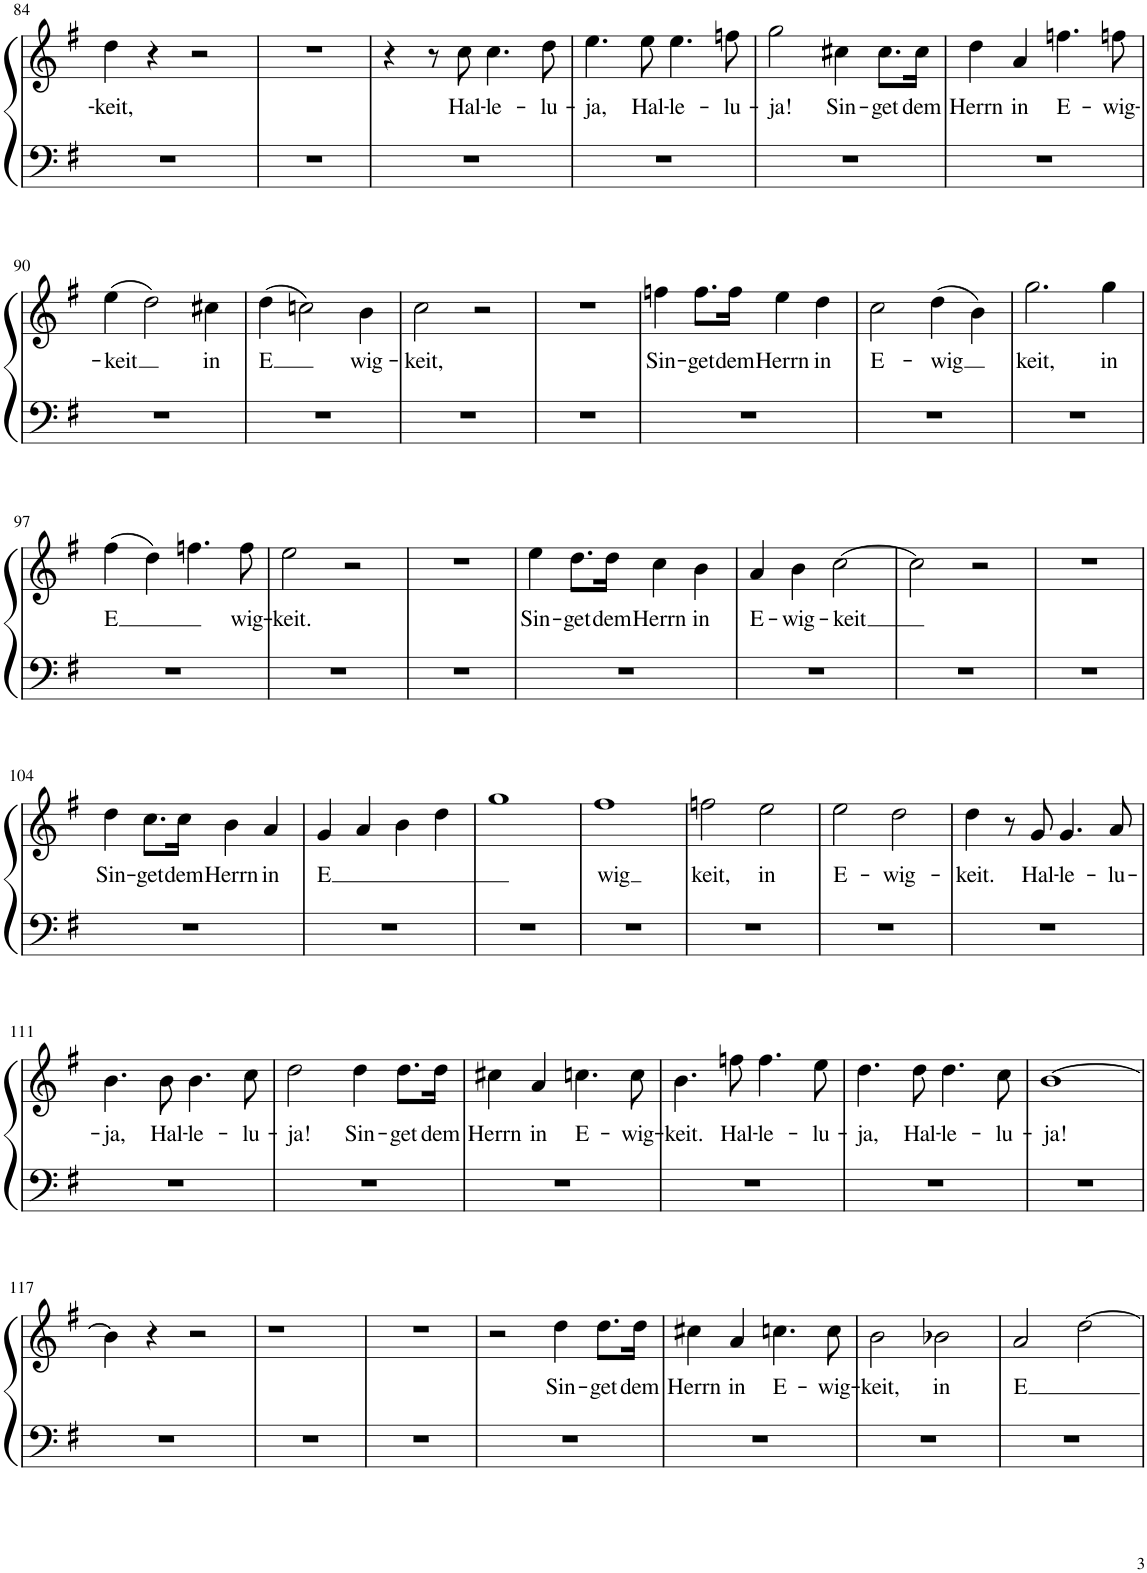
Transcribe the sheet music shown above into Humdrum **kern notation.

**kern	**kern	**text
*part1	*part1	*part1
*staff2	*staff1	*staff1
*I"Piano	*	*
*I'Pno.	*	*
!!LO:PB:g=z
*clefF4	*clefG2	*
*k[f#]	*k[f#]	*
*M2/2	*M2/2	*
*met(c|)	*met(c|)	*
=84	=84	=84
!	!	!LO:LY:b
1r	4dd\	-keit,
.	4r	.
.	2r	.
=85	=85	=85
1r	1r	.
=86	=86	=86
1r	4r	.
.	8r	.
!	!	!LO:LY:b
.	8cc\	Hal-
!	!	!LO:LY:b
.	4.cc\	-le-
!	!	!LO:LY:b
.	8dd\	-lu-
=87	=87	=87
!	!	!LO:LY:b
1r	4.ee\	-ja,
!	!	!LO:LY:b
.	8ee\	Hal-
!	!	!LO:LY:b
.	4.ee\	-le-
!	!	!LO:LY:b
.	8ffn\	-lu-
=88	=88	=88
!	!	!LO:LY:b
1r	2gg\	-ja!
!	!	!LO:LY:b
.	4cc#X\	Sin-
!	!	!LO:LY:b
.	8.cc#\L	-get
!	!	!LO:LY:b
.	16cc#\Jk	dem
=89	=89	=89
!	!	!LO:LY:b
1r	4dd\	Herrn
!	!	!LO:LY:b
.	4a/	in
!	!	!LO:LY:b
.	4.ffn\	E-
!	!	!LO:LY:b
.	8ffn\	-wig-
!!LO:LB:g=z
=90	=90	=90
!	!	!LO:LY:b
1r	(4ee\	-keit
.	2dd\)	.
!	!	!LO:LY:b
.	4cc#X\	in
=91	=91	=91
!	!	!LO:LY:b
1r	(4dd\	E
.	2ccn\)	.
!	!	!LO:LY:b
.	4b\	wig-
=92	=92	=92
!	!	!LO:LY:b
1r	2cc\	-keit,
.	2r	.
=93	=93	=93
1r	1r	.
=94	=94	=94
!	!	!LO:LY:b
1r	4ffn\	Sin-
!	!	!LO:LY:b
.	8.ff\L	-get
!	!	!LO:LY:b
.	16ff\Jk	dem
!	!	!LO:LY:b
.	4ee\	Herrn
!	!	!LO:LY:b
.	4dd\	in
=95	=95	=95
!	!	!LO:LY:b
1r	2cc\	E-
!	!	!LO:LY:b
.	(4dd\	-wig
.	4b\)	.
=96	=96	=96
!	!	!LO:LY:b
1r	2.gg\	keit,
!	!	!LO:LY:b
.	4gg\	in
!!LO:LB:g=z
=97	=97	=97
!	!	!LO:LY:b
1r	(4ff#\	E
.	4dd\)	.
.	4.ffn\	.
!	!	!LO:LY:b
.	8ff\	wig-
=98	=98	=98
!	!	!LO:LY:b
1r	2ee\	-keit.
.	2r	.
=99	=99	=99
1r	1r	.
=100	=100	=100
!	!	!LO:LY:b
1r	4ee\	Sin-
!	!	!LO:LY:b
.	8.dd\L	-get
!	!	!LO:LY:b
.	16dd\Jk	dem
!	!	!LO:LY:b
.	4cc\	Herrn
!	!	!LO:LY:b
.	4b\	in
=101	=101	=101
!	!	!LO:LY:b
1r	4a/	E-
!	!	!LO:LY:b
.	4b\	-wig-
!	!	!LO:LY:b
.	[2cc\	-keit
=102	=102	=102
1r	2cc\]	.
.	2r	.
=103	=103	=103
1r	1r	.
!!LO:LB:g=z
=104	=104	=104
!	!	!LO:LY:b
1r	4dd\	Sin-
!	!	!LO:LY:b
.	8.cc\L	-get
!	!	!LO:LY:b
.	16cc\Jk	dem
!	!	!LO:LY:b
.	4b\	Herrn
!	!	!LO:LY:b
.	4a/	in
=105	=105	=105
!	!	!LO:LY:b
1r	4g/	E
.	4a/	.
.	4b\	.
.	4dd\	.
=106	=106	=106
1r	1gg	.
=107	=107	=107
!	!	!LO:LY:b
1r	1ff#	wig
=108	=108	=108
!	!	!LO:LY:b
1r	2ffn\	keit,
!	!	!LO:LY:b
.	2ee\	in
=109	=109	=109
!	!	!LO:LY:b
1r	2ee\	E-
!	!	!LO:LY:b
.	2dd\	-wig-
=110	=110	=110
!	!	!LO:LY:b
1r	4dd\	-keit.
.	8r	.
!	!	!LO:LY:b
.	8g/	Hal-
!	!	!LO:LY:b
.	4.g/	-le-
!	!	!LO:LY:b
.	8a/	-lu-
!!LO:LB:g=z
=111	=111	=111
!	!	!LO:LY:b
1r	4.b\	-ja,
!	!	!LO:LY:b
.	8b\	Hal-
!	!	!LO:LY:b
.	4.b\	-le-
!	!	!LO:LY:b
.	8cc\	-lu-
=112	=112	=112
!	!	!LO:LY:b
1r	2dd\	-ja!
!	!	!LO:LY:b
.	4dd\	Sin-
!	!	!LO:LY:b
.	8.dd\L	-get
!	!	!LO:LY:b
.	16dd\Jk	dem
=113	=113	=113
!	!	!LO:LY:b
1r	4cc#X\	Herrn
!	!	!LO:LY:b
.	4a/	in
!	!	!LO:LY:b
.	4.ccn\	E-
!	!	!LO:LY:b
.	8cc\	-wig-
=114	=114	=114
!	!	!LO:LY:b
1r	4.b\	-keit.
!	!	!LO:LY:b
.	8ffn\	Hal-
!	!	!LO:LY:b
.	4.ff\	-le-
!	!	!LO:LY:b
.	8ee\	-lu-
=115	=115	=115
!	!	!LO:LY:b
1r	4.dd\	-ja,
!	!	!LO:LY:b
.	8dd\	Hal-
!	!	!LO:LY:b
.	4.dd\	-le-
!	!	!LO:LY:b
.	8cc\	-lu-
=116	=116	=116
!	!	!LO:LY:b
1r	[1b	-ja!
!!LO:LB:g=z
=117	=117	=117
1r	4b\]	.
.	4r	.
.	2r	.
=118	=118	=118
1r	1r	.
=119	=119	=119
1r	1r	.
=120	=120	=120
1r	2r	.
!	!	!LO:LY:b
.	4dd\	Sin-
!	!	!LO:LY:b
.	8.dd\L	-get
!	!	!LO:LY:b
.	16dd\Jk	dem
=121	=121	=121
!	!	!LO:LY:b
1r	4cc#X\	Herrn
!	!	!LO:LY:b
.	4a/	in
!	!	!LO:LY:b
.	4.ccn\	E-
!	!	!LO:LY:b
.	8cc\	-wig-
=122	=122	=122
!	!	!LO:LY:b
1r	2b\	-keit,
!	!	!LO:LY:b
.	2b-X\	in
=123	=123	=123
!	!	!LO:LY:b
1r	2a/	-E
.	[2dd\	.
=	=	=
*-	*-	*-
